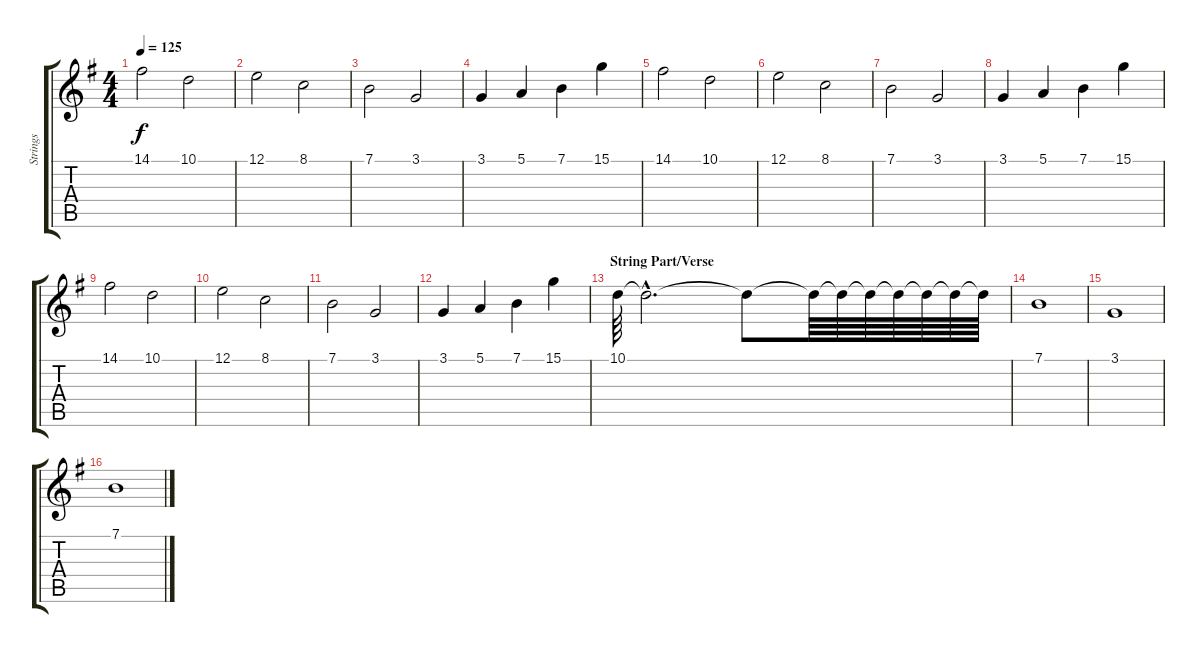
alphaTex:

\track ("Strings" "Strings") {instrument stringensemble1}
\staff {score tabs}
\tuning (E4 B3 G3 D3 A2 E2) {hide}
\ts (4 4)
\tempo 125
\clef g2
\ks g
14.1.2{dy f} 10.1.2 |
12.1.2 8.1.2 |
7.1.2 3.1.2 |
3.1.4 5.1.4 7.1.4 15.1.4 |
14.1.2 10.1.2 |
12.1.2 8.1.2 |
7.1.2 3.1.2 |
3.1.4 5.1.4 7.1.4 15.1.4 |
14.1.2 10.1.2 |
12.1.2 8.1.2 |
7.1.2 3.1.2 |
3.1.4 5.1.4 7.1.4 15.1.4 |
\section ("" "String Part/Verse")
10.1.64{volume 6 instrument viola} 10.1{hac t}.2{d volume 10} 10.1{t}.8 10.1{t}.64 10.1{t}.64 10.1{t}.64 10.1{t}.64 10.1{t}.64 10.1{t}.64 10.1{t}.64 |
7.1.1 |
3.1.1{volume 6} |
7.1.1
